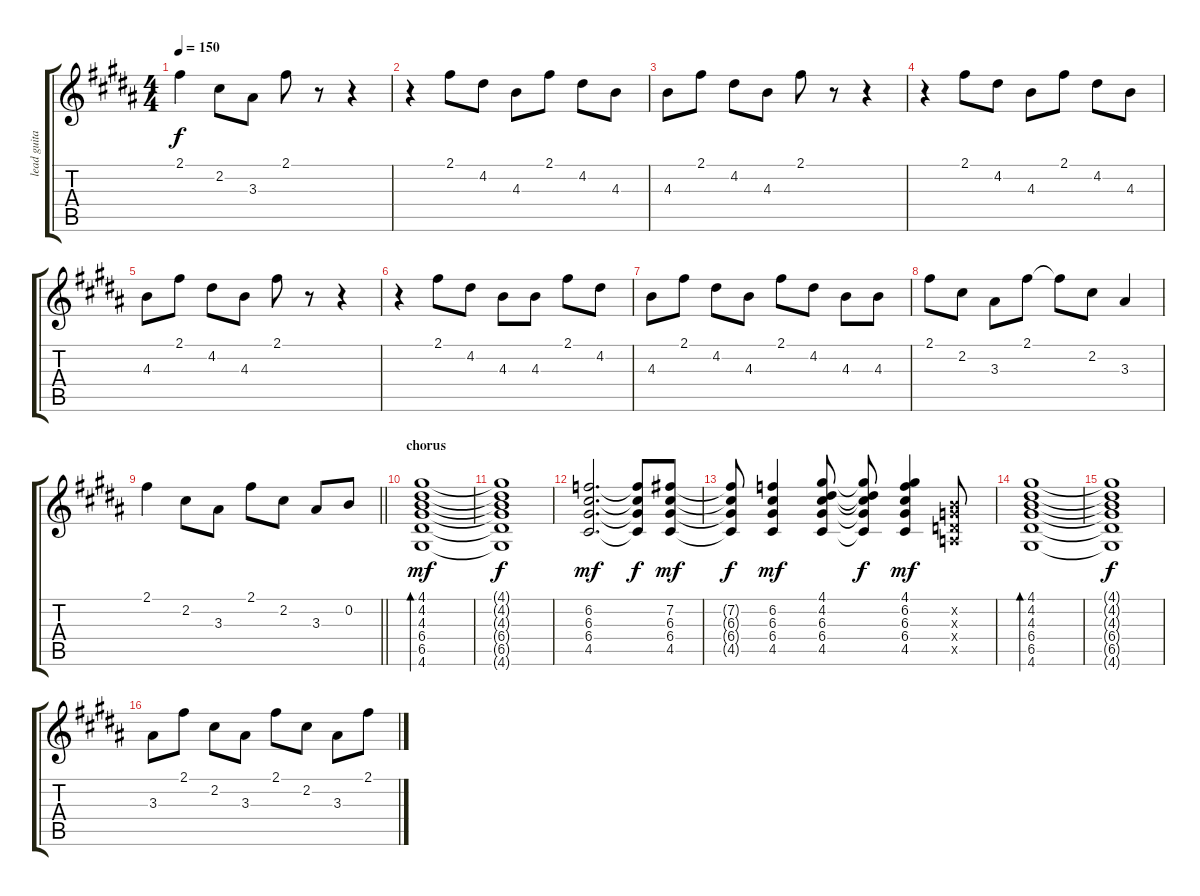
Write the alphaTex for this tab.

\track ("lead guitar" "lead guita") {instrument overdrivenguitar}
\staff {score tabs}
\tuning (E4 B3 G3 D3 A2 E2) {hide}
\ts (4 4)
\tempo 150
\clef g2
\ks b
2.1{t}.4{dy f} 2.2.8 3.3.8 2.1.8 r.8 r.4 |
r.4 2.1.8 4.2.8 4.3.8 2.1.8 4.2.8 4.3.8 |
4.3.8 2.1.8 4.2.8 4.3.8 2.1.8 r.8 r.4 |
r.4 2.1.8 4.2.8 4.3.8 2.1.8 4.2.8 4.3.8 |
4.3.8 2.1.8 4.2.8 4.3.8 2.1.8 r.8 r.4 |
r.4 2.1.8 4.2.8 4.3.8 4.3.8 2.1.8 4.2.8 |
4.3.8 2.1.8 4.2.8 4.3.8 2.1.8 4.2.8 4.3.8 4.3.8 |
2.1.8 2.2.8 3.3.8 2.1.8 2.1{t}.8 2.2.8 3.3.4 |
\barLineRight lightlight
2.1.4 2.2.8 3.3.8 2.1.8 2.2.8 3.3.8 0.2.8 |
\section ("" "chorus")
(4.1 4.2 4.3 6.4 6.5 4.6).1{bd 60 dy mf} |
(4.1{t} 4.2{t} 4.3{t} 6.4{t} 6.5{t} 4.6{t}).1{dy f} |
(6.2 6.3 6.4 4.5).2{d dy mf} (6.2{t} 6.3{t} 6.4{t} 4.5{t}).8{dy f} (7.2 6.3 6.4 4.5).8{dy mf} |
(7.2{t} 6.3{t} 6.4{t} 4.5{t}).8{dy f} (6.2 6.3 6.4 4.5).4{dy mf} (4.1 4.2 6.3 6.4 4.5).8 (4.1{t} 4.2{t} 6.3{t} 6.4{t} 4.5{t}).8{dy f} (4.1 6.2 6.3 6.4 4.5).4{dy mf} (0.2{x} 0.3{x} 0.4{x} 0.5{x}).8 |
(4.1 4.2 4.3 6.4 6.5 4.6).1{bd 60} |
(4.1{t} 4.2{t} 4.3{t} 6.4{t} 6.5{t} 4.6{t}).1{dy f volume 13 instrument overdrivenguitar} |
3.3.8 2.1.8 2.2.8 3.3.8 2.1.8 2.2.8 3.3.8 2.1.8
